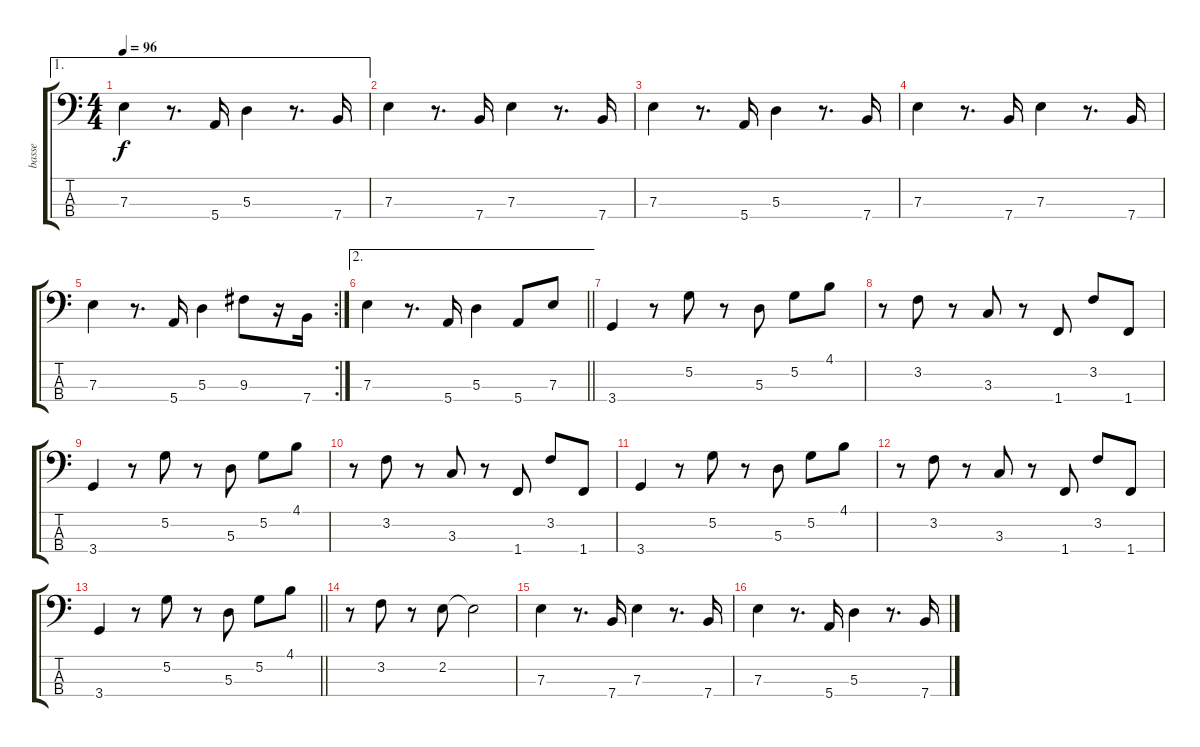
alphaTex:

\track ("basse" "basse") {instrument electricbassfinger}
\staff {score tabs}
\tuning (G2 D2 A1 E1) {hide}
\ae 1
\ts (4 4)
\tempo 96
\clef f4
\ks c
7.3.4{dy f} r.8{d} 5.4.16 5.3.4 r.8{d} 7.4.16 |
7.3.4 r.8{d} 7.4.16 7.3.4 r.8{d} 7.4.16 |
7.3.4 r.8{d} 5.4.16 5.3.4 r.8{d} 7.4.16 |
7.3.4 r.8{d} 7.4.16 7.3.4 r.8{d} 7.4.16 |
\rc 2
7.3.4 r.8{d} 5.4.16 5.3.4 9.3.8 r.16 7.4.16 |
\ae 2
\barLineRight lightlight
7.3.4 r.8{d} 5.4.16 5.3.4 5.4.8 7.3.8 |
3.4.4 r.8 5.2.8 r.8 5.3.8 5.2.8 4.1.8 |
r.8 3.2.8 r.8 3.3.8 r.8 1.4.8 3.2.8 1.4.8 |
3.4.4 r.8 5.2.8 r.8 5.3.8 5.2.8 4.1.8 |
r.8 3.2.8 r.8 3.3.8 r.8 1.4.8 3.2.8 1.4.8 |
3.4.4 r.8 5.2.8 r.8 5.3.8 5.2.8 4.1.8 |
r.8 3.2.8 r.8 3.3.8 r.8 1.4.8 3.2.8 1.4.8 |
\barLineRight lightlight
3.4.4 r.8 5.2.8 r.8 5.3.8 5.2.8 4.1.8 |
r.8 3.2.8 r.8 2.2.8 2.2{t}.2 |
7.3.4 r.8{d} 7.4.16 7.3.4 r.8{d} 7.4.16 |
7.3.4 r.8{d} 5.4.16 5.3.4 r.8{d} 7.4.16
